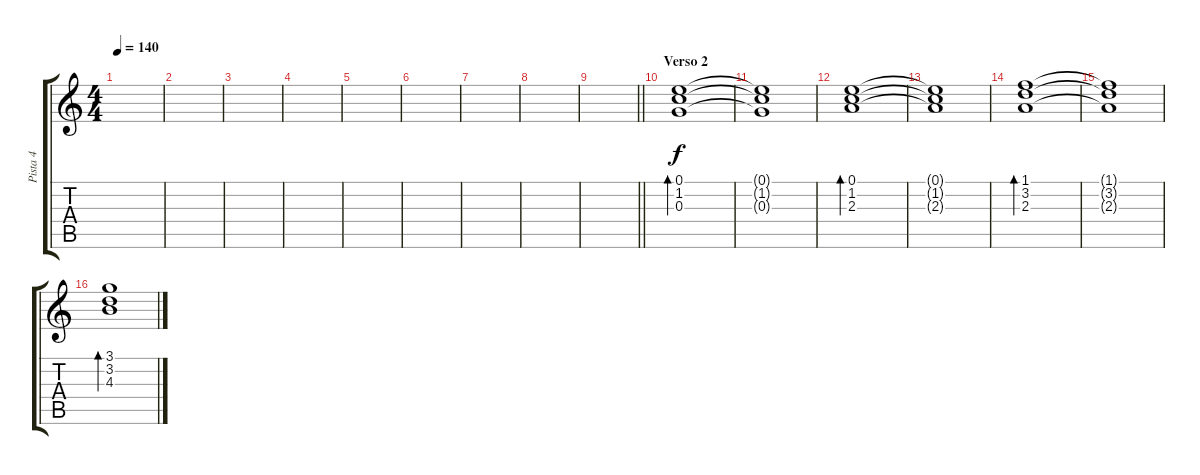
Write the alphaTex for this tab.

\track ("Pista 4" "Pista 4") {instrument electricguitarclean}
\staff {score tabs}
\tuning (E4 B3 G3 D3 A2 E2) {hide}
\ts (4 4)
\tempo 140
\clef g2
\ks c
|
|
|
|
|
|
|
|
\barLineRight lightlight
|
\section ("" "Verso 2")
(0.1 1.2 0.3).1{bd 480} |
(0.1{t} 1.2{t} 0.3{t}).1 |
(0.1 1.2 2.3).1{bd 480} |
(0.1{t} 1.2{t} 2.3{t}).1 |
(1.1 3.2 2.3).1{bd 480} |
(1.1{t} 3.2{t} 2.3{t}).1 |
(3.1 3.2 4.3).1{bd 480}
